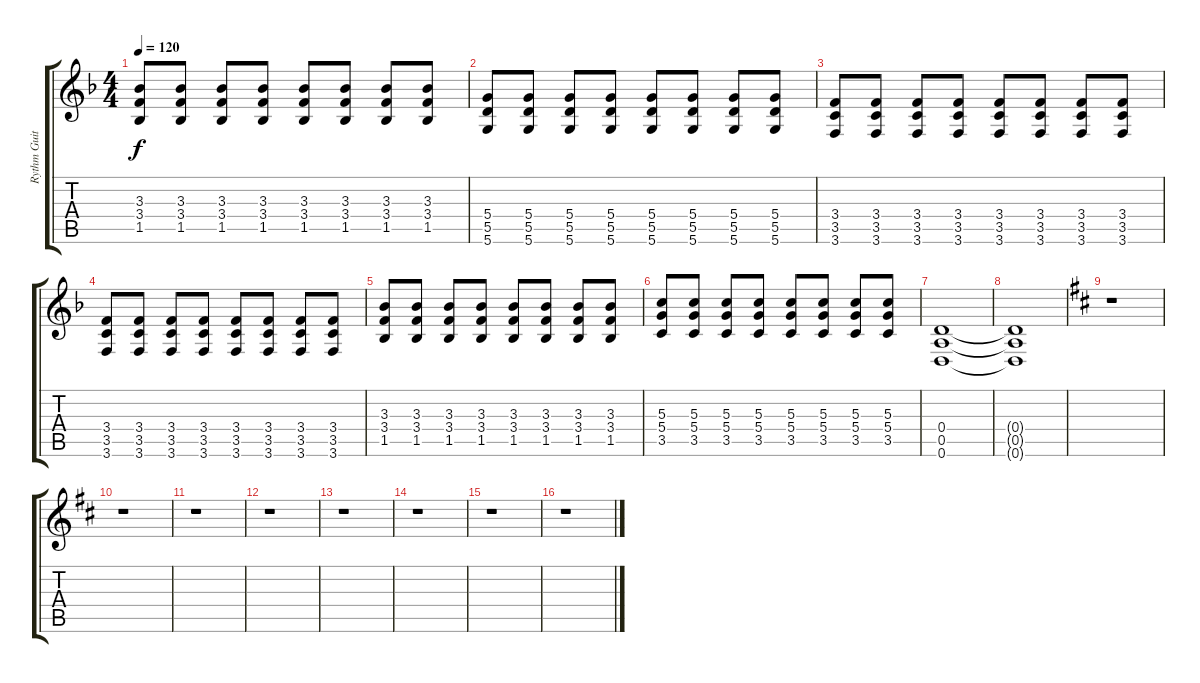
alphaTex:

\track ("Rythm Guitar" "Rythm Guit") {instrument overdrivenguitar}
\staff {score tabs}
\tuning (E4 B3 G3 D3 A2 D2) {hide}
\ts (4 4)
\tempo 120
\clef g2
\ks dminor
(3.3 3.4 1.5).8{dy f} (3.3 3.4 1.5).8 (3.3 3.4 1.5).8 (3.3 3.4 1.5).8 (3.3 3.4 1.5).8 (3.3 3.4 1.5).8 (3.3 3.4 1.5).8 (3.3 3.4 1.5).8 |
(5.4 5.5 5.6).8 (5.4 5.5 5.6).8 (5.4 5.5 5.6).8 (5.4 5.5 5.6).8 (5.4 5.5 5.6).8 (5.4 5.5 5.6).8 (5.4 5.5 5.6).8 (5.4 5.5 5.6).8 |
(3.4 3.5 3.6).8 (3.4 3.5 3.6).8 (3.4 3.5 3.6).8 (3.4 3.5 3.6).8 (3.4 3.5 3.6).8 (3.4 3.5 3.6).8 (3.4 3.5 3.6).8 (3.4 3.5 3.6).8 |
(3.4 3.5 3.6).8 (3.4 3.5 3.6).8 (3.4 3.5 3.6).8 (3.4 3.5 3.6).8 (3.4 3.5 3.6).8 (3.4 3.5 3.6).8 (3.4 3.5 3.6).8 (3.4 3.5 3.6).8 |
(3.3 3.4 1.5).8 (3.3 3.4 1.5).8 (3.3 3.4 1.5).8 (3.3 3.4 1.5).8 (3.3 3.4 1.5).8 (3.3 3.4 1.5).8 (3.3 3.4 1.5).8 (3.3 3.4 1.5).8 |
(5.3 5.4 3.5).8 (5.3 5.4 3.5).8 (5.3 5.4 3.5).8 (5.3 5.4 3.5).8 (5.3 5.4 3.5).8 (5.3 5.4 3.5).8 (5.3 5.4 3.5).8 (5.3 5.4 3.5).8 |
(0.4 0.5 0.6).1 |
(0.4{t} 0.5{t} 0.6{t}).1 |
\ks bminor
r.1 |
r.1 |
r.1 |
r.1 |
r.1 |
r.1 |
r.1 |
r.1
